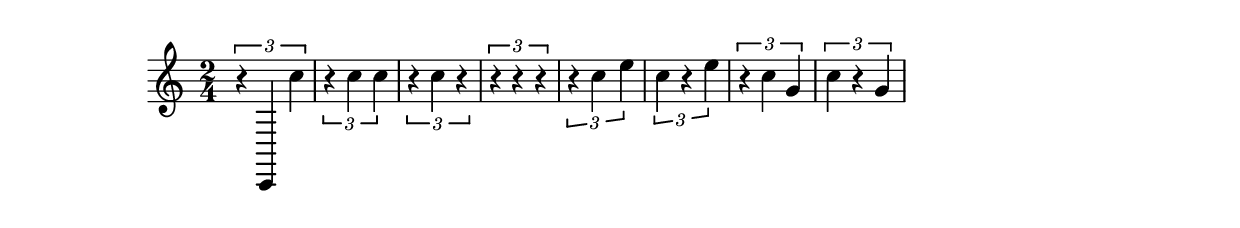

\version "2.2.0"
\header {

    texidoc = "Tuplets may contain rests. "

}

\score {
  \context Voice \notes \relative c'' {
    \time 2/4
    \times 2/3 { r c,,, c''' }
    \times 2/3 { r c c }
    \times 2/3 { r c r}
    \times 2/3 { r r r}
    \times 2/3 { r c e}
    \times 2/3 { c r e}
    \times 2/3 { r c g}
    \times 2/3 { c r g}
  }
}


